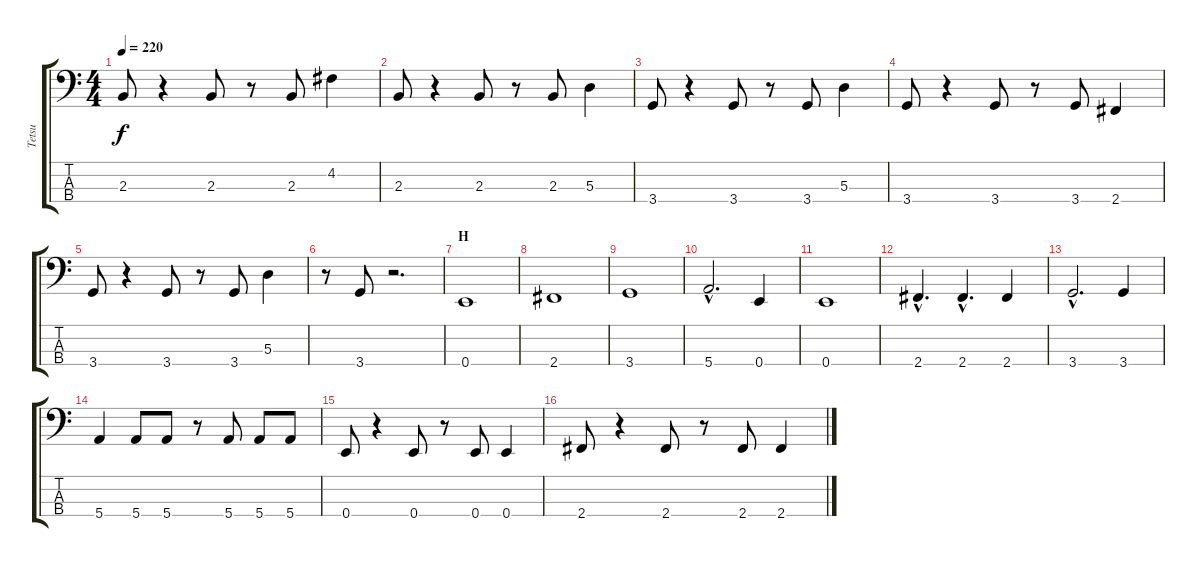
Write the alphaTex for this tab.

\track ("Tetsu" "Tetsu") {instrument electricbasspick}
\staff {score tabs}
\tuning (G2 D2 A1 E1) {hide}
\ts (4 4)
\tempo 220
\clef f4
\ks c
2.3.8{dy f} r.4 2.3.8 r.8 2.3.8 4.2.4 |
2.3.8 r.4 2.3.8 r.8 2.3.8 5.3.4 |
3.4.8 r.4 3.4.8 r.8 3.4.8 5.3.4 |
3.4.8 r.4 3.4.8 r.8 3.4.8 2.4.4 |
3.4.8 r.4 3.4.8 r.8 3.4.8 5.3.4 |
r.8 3.4.8 r.2{d} |
\section ("" "H")
0.4.1 |
2.4.1 |
3.4.1 |
5.4{hac}.2{d} 0.4.4 |
0.4.1 |
2.4{hac}.4{d} 2.4{hac}.4{d} 2.4.4 |
3.4{hac}.2{d} 3.4.4 |
5.4.4 5.4.8 5.4.8 r.8 5.4.8 5.4.8 5.4.8 |
0.4.8 r.4 0.4.8 r.8 0.4.8 0.4.4 |
2.4.8 r.4 2.4.8 r.8 2.4.8 2.4.4
